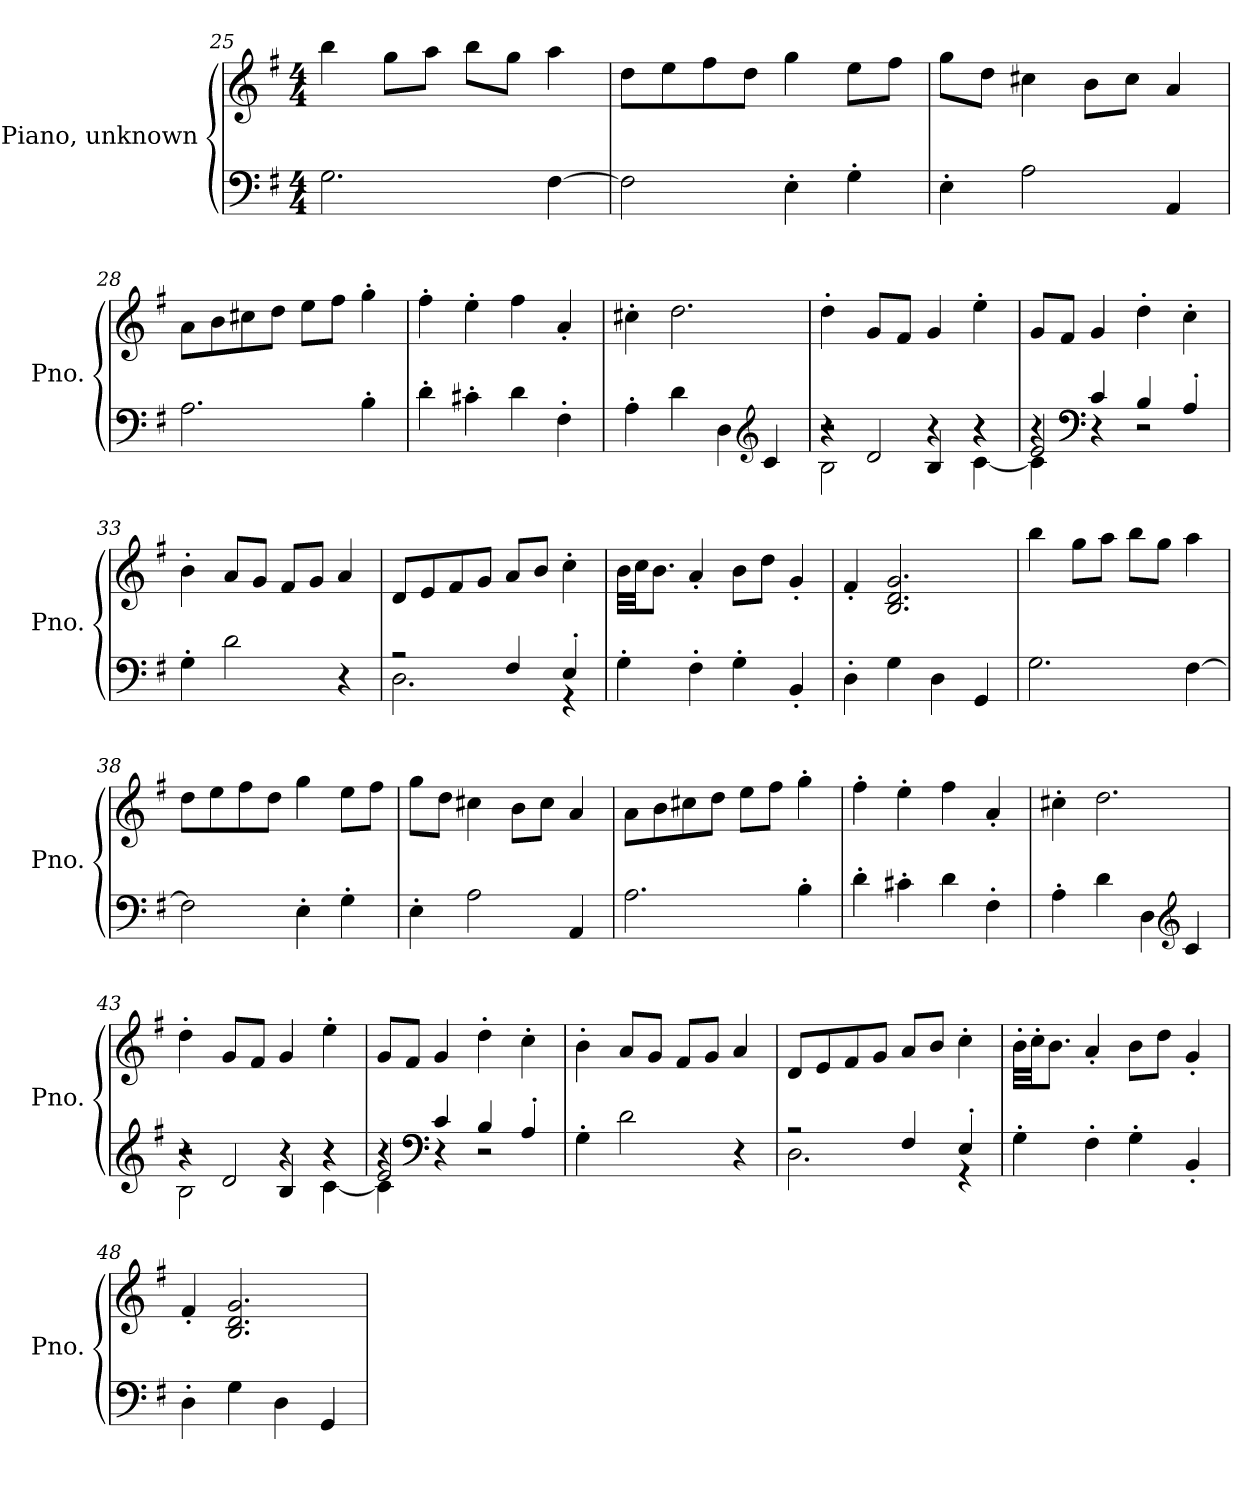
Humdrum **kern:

**kern	**kern
*part1	*part1
*staff2	*staff1
*I"Piano, unknown	*
*I'Pno.	*
*clefF4	*clefG2
*k[f#]	*k[f#]
*M4/4	*M4/4
=25	=25
2.G\	4bb\
.	8gg\L
.	8aa\J
.	8bb\L
.	8gg\J
[4F#\	4aa\
!!LO:LB:g=z
=26	=26
2F#\]	8dd\L
.	8ee\
.	8ff#\
.	8dd\J
4E'\	4gg\
4G'\	8ee\L
.	8ff#\J
=27	=27
4E'\	8gg\L
.	8dd\J
2A\	4cc#X\
.	8b\L
.	8cc#\J
4AA/	4a/
=28	=28
2.A\	8a\L
.	8b\
.	8cc#X\
.	8dd\J
.	8ee\L
.	8ff#\J
4B'\	4gg'\
=29	=29
4d'\	4ff#'\
4c#X'\	4ee'\
4d\	4ff#\
4F#'\	4a'/
=30	=30
4A'\	4cc#X'\
4d\	2.dd\
4D\	.
*clefG2	*
4c/	.
=31	=31
*^	*
*	*^	*
4r	2B\	2r	4dd'\
2d/	.	.	8g/L
.	.	.	8f#/J
.	4r	4B/	4g/
4r	[4c\	4r	4ee'\
!!LO:PB:g=z
=32	=32	=32	=32
2e/	4c\]	4r	8g/L
.	.	.	8f#/J
*clefF4	*	*	*
.	4r	4c/	4g/
2r	2r	4B/	4dd'\
.	.	4A'/	4cc'\
*v	*v	*v	*
=33	=33
4G'\	4b'\
2d\	8a/L
.	8g/J
.	8f#/L
.	8g/J
4r	4a/
=34	=34
*^	*
2r	2.D\	8d/L
.	.	8e/
.	.	8f#/
.	.	8g/J
4F#/	.	8a/L
.	.	8b/J
4E'/	4r	4cc'\
*v	*v	*
=35	=35
4G'\	32b\LLL
.	32cc\JJ
.	8.b\J
4F#'\	4a'/
4G'\	8b\L
.	8dd\J
4BB'/	4g'/
=36	=36
4D'\	4f#'/
4G\	2.B/ 2.d/ 2.g/
4D\	.
4GG/	.
=37	=37
2.G\	4bb\
.	8gg\L
.	8aa\J
.	8bb\L
.	8gg\J
[4F#\	4aa\
!!LO:LB:g=z
=38	=38
2F#\]	8dd\L
.	8ee\
.	8ff#\
.	8dd\J
4E'\	4gg\
4G'\	8ee\L
.	8ff#\J
=39	=39
4E'\	8gg\L
.	8dd\J
2A\	4cc#X\
.	8b\L
.	8cc#\J
4AA/	4a/
=40	=40
2.A\	8a\L
.	8b\
.	8cc#X\
.	8dd\J
.	8ee\L
.	8ff#\J
4B'\	4gg'\
=41	=41
4d'\	4ff#'\
4c#X'\	4ee'\
4d\	4ff#\
4F#'\	4a'/
=42	=42
4A'\	4cc#X'\
4d\	2.dd\
4D\	.
*clefG2	*
4c/	.
=43	=43
*^	*
*	*^	*
4r	2B\	2r	4dd'\
2d/	.	.	8g/L
.	.	.	8f#/J
.	4r	4B/	4g/
4r	[4c\	4r	4ee'\
!!LO:LB:g=z
=44	=44	=44	=44
2e/	4c\]	4r	8g/L
.	.	.	8f#/J
*clefF4	*	*	*
.	4r	4c/	4g/
2r	2r	4B/	4dd'\
.	.	4A'/	4cc'\
*v	*v	*v	*
=45	=45
4G'\	4b'\
2d\	8a/L
.	8g/J
.	8f#/L
.	8g/J
4r	4a/
=46	=46
*^	*
2r	2.D\	8d/L
.	.	8e/
.	.	8f#/
.	.	8g/J
4F#/	.	8a/L
.	.	8b/J
4E'/	4r	4cc'\
*v	*v	*
=47	=47
4G'\	32b'\LLL
.	32cc'\JJ
.	8.b\J
4F#'\	4a'/
4G'\	8b\L
.	8dd\J
4BB'/	4g'/
=48	=48
4D'\	4f#'/
4G\	2.B/ 2.d/ 2.g/
4D\	.
4GG/	.
=	=
*-	*-
